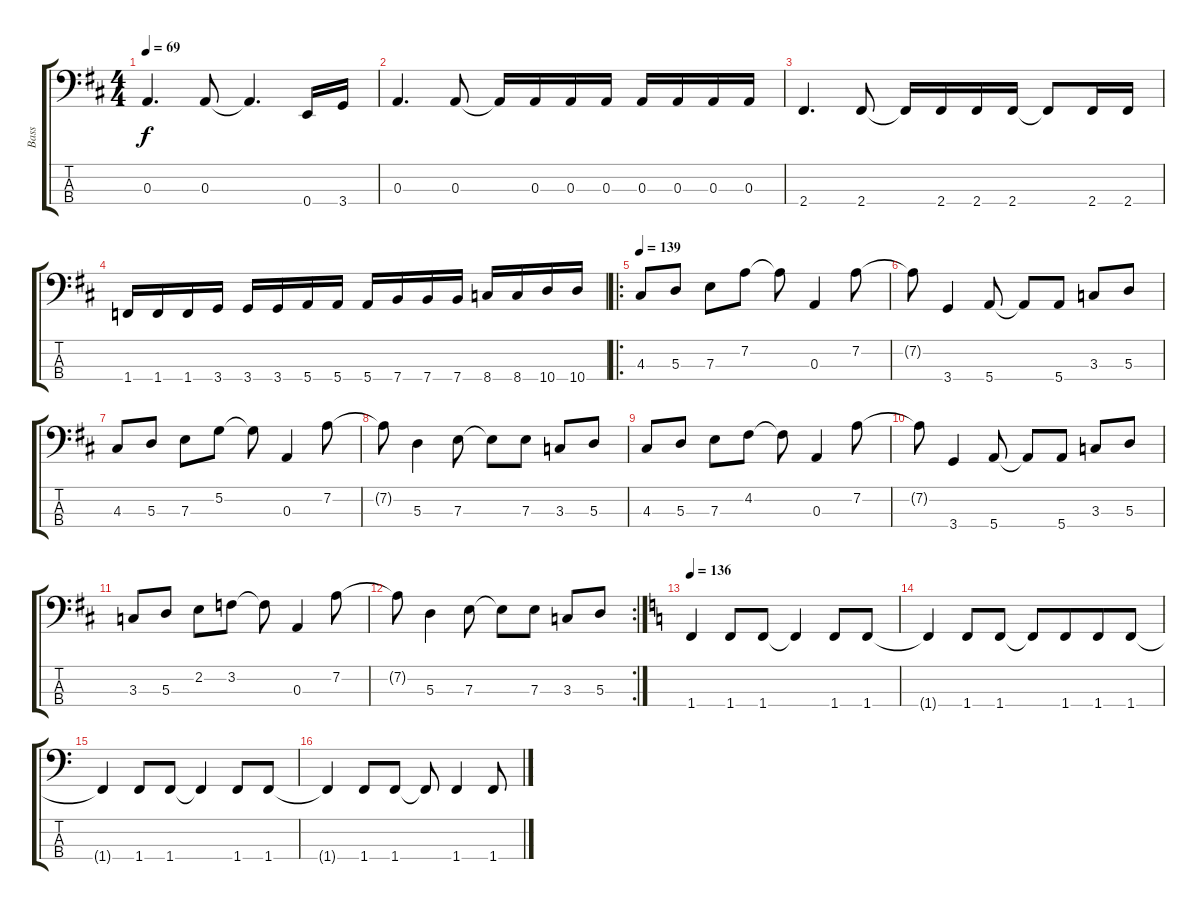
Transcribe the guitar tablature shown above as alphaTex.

\track ("Bass" "Bass") {instrument electricbassfinger}
\staff {score tabs}
\tuning (G2 D2 A1 E1) {hide}
\ts (4 4)
\tempo 69
\clef f4
\ks d
0.3.4{d dy f} 0.3.8 0.3{t}.4{d} 0.4.16 3.4.16 |
0.3.4{d} 0.3.8 0.3{t}.16 0.3.16 0.3.16 0.3.16 0.3.16 0.3.16 0.3.16 0.3.16 |
2.4.4{d} 2.4.8 2.4{t}.16 2.4.16 2.4.16 2.4.16 2.4{t}.8 2.4.16 2.4.16 |
1.4.16 1.4.16 1.4.16 3.4.16 3.4.16 3.4.16 5.4.16 5.4.16 5.4.16 7.4.16 7.4.16 7.4.16 8.4.16{beam Up} 8.4.16{beam Up} 10.4.16{beam Up} 10.4.16{beam Up} |
\ro
\tempo 139
4.3.8 5.3.8 7.3.8 7.2.8 7.2{t}.8 0.3.4 7.2.8 |
7.2{t}.8 3.4.4 5.4.8 5.4{t}.8 5.4.8 3.3.8 5.3.8 |
4.3.8 5.3.8 7.3.8 5.2.8 5.2{t}.8 0.3.4 7.2.8 |
7.2{t}.8 5.3.4 7.3.8 7.3{t}.8 7.3.8 3.3.8 5.3.8 |
4.3.8 5.3.8 7.3.8 4.2.8 4.2{t}.8 0.3.4 7.2.8 |
7.2{t}.8 3.4.4 5.4.8 5.4{t}.8 5.4.8 3.3.8 5.3.8 |
3.3.8 5.3.8 2.2.8 3.2.8 3.2{t}.8 0.3.4 7.2.8 |
\rc 2
7.2{t}.8 5.3.4 7.3.8 7.3{t}.8 7.3.8 3.3.8 5.3.8 |
\tempo 136
\ks c
1.4.4 1.4.8 1.4.8 1.4{t}.4 1.4.8 1.4.8 |
1.4{t}.4 1.4.8 1.4.8 1.4{t}.8 1.4.8{beam merge} 1.4.8 1.4.8 |
1.4{t}.4 1.4.8 1.4.8 1.4{t}.4 1.4.8 1.4.8 |
1.4{t}.4 1.4.8 1.4.8 1.4{t}.8 1.4.4 1.4.8
